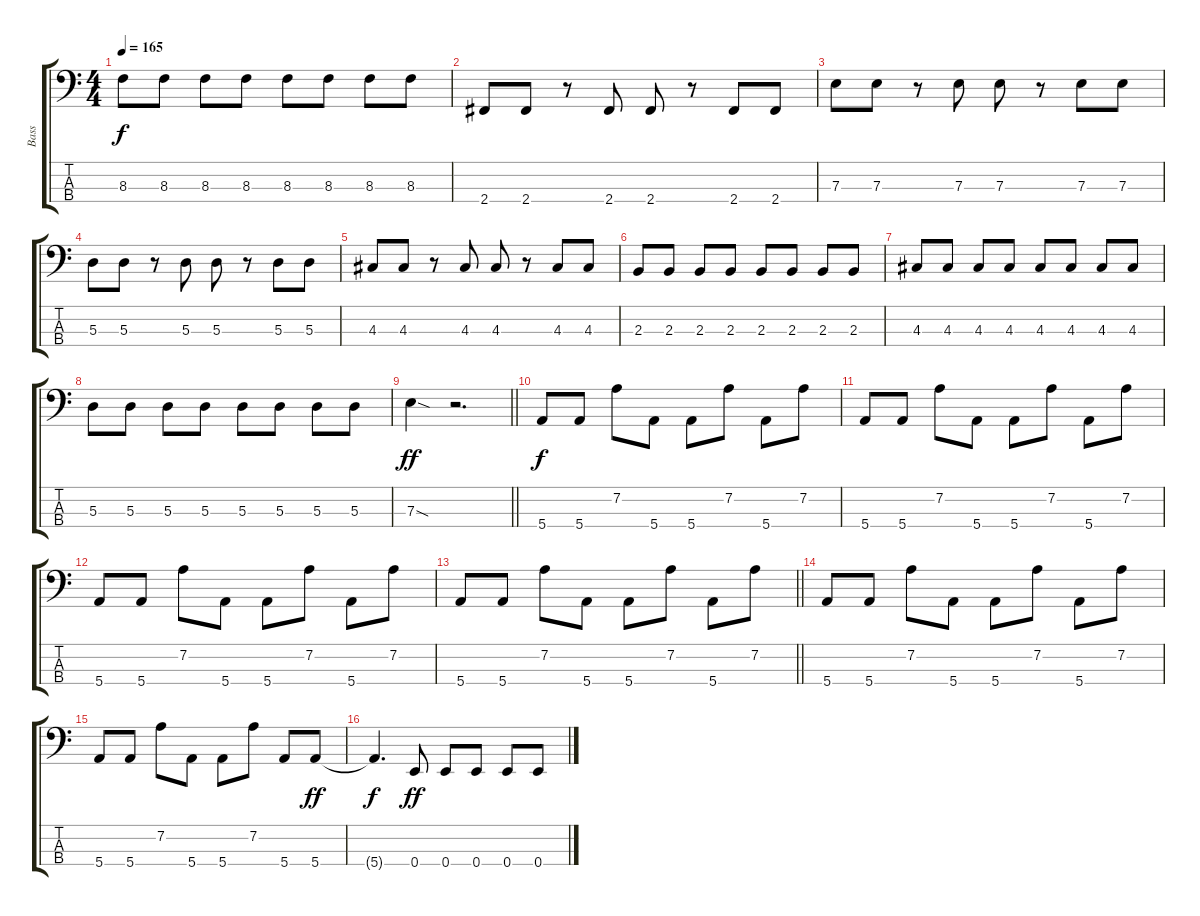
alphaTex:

\track ("Bass" "Bass") {instrument electricbasspick}
\staff {score tabs}
\tuning (G2 D2 A1 E1) {hide}
\ts (4 4)
\tempo 165
\clef f4
\ks c
8.3.8{dy f} 8.3.8 8.3.8 8.3.8 8.3.8 8.3.8 8.3.8 8.3.8 |
2.4.8 2.4.8 r.8 2.4.8 2.4.8 r.8 2.4.8 2.4.8 |
7.3.8 7.3.8 r.8 7.3.8 7.3.8 r.8 7.3.8 7.3.8 |
5.3.8 5.3.8 r.8 5.3.8 5.3.8 r.8 5.3.8 5.3.8 |
4.3.8 4.3.8 r.8 4.3.8 4.3.8 r.8 4.3.8 4.3.8 |
2.3.8 2.3.8 2.3.8 2.3.8 2.3.8 2.3.8 2.3.8 2.3.8 |
4.3.8 4.3.8 4.3.8 4.3.8 4.3.8 4.3.8 4.3.8 4.3.8 |
5.3.8 5.3.8 5.3.8 5.3.8 5.3.8 5.3.8 5.3.8 5.3.8 |
\barLineRight lightlight
7.3{sod}.4{dy ff} r.2{d} |
5.4.8{dy f} 5.4.8 7.2.8 5.4.8 5.4.8 7.2.8 5.4.8 7.2.8 |
5.4.8 5.4.8 7.2.8 5.4.8 5.4.8 7.2.8 5.4.8 7.2.8 |
5.4.8 5.4.8 7.2.8 5.4.8 5.4.8 7.2.8 5.4.8 7.2.8 |
\barLineRight lightlight
5.4.8 5.4.8 7.2.8 5.4.8 5.4.8 7.2.8 5.4.8 7.2.8 |
5.4.8 5.4.8 7.2.8 5.4.8 5.4.8 7.2.8 5.4.8 7.2.8 |
5.4.8 5.4.8 7.2.8 5.4.8 5.4.8 7.2.8 5.4.8 5.4.8{dy ff} |
5.4{t}.4{d dy f} 0.4.8{dy ff} 0.4.8 0.4.8 0.4.8 0.4.8
